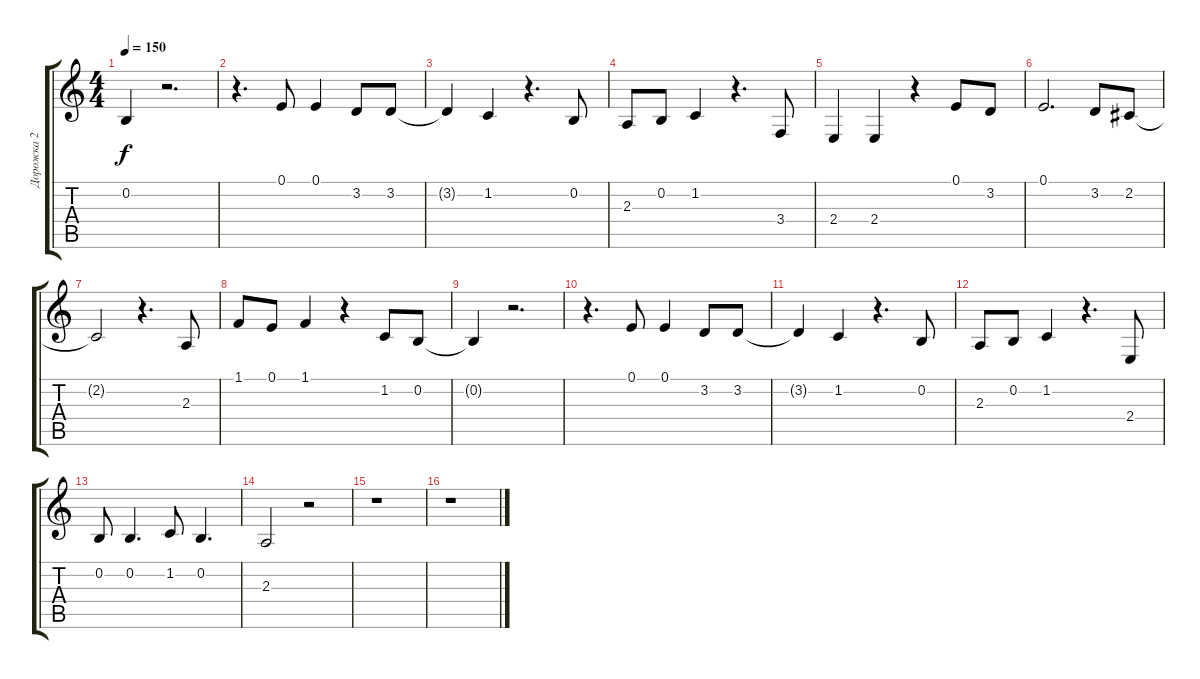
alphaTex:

\track ("Дорожка 2" "Дорожка 2") {instrument oboe}
\staff {score tabs}
\tuning (E4 B3 G3 D3 A2 E2) {hide}
\ts (4 4)
\tempo 150
\clef g2
\ks c
0.2{t}.4{dy f} r.2{d} |
r.4{d} 0.1.8 0.1.4 3.2.8 3.2.8 |
3.2{t}.4 1.2.4 r.4{d} 0.2.8 |
2.3.8 0.2.8 1.2.4 r.4{d} 3.4.8 |
2.4.4 2.4.4 r.4 0.1.8 3.2.8 |
0.1.2{d} 3.2.8 2.2.8 |
2.2{t}.2 r.4{d} 2.3.8 |
1.1.8 0.1.8 1.1.4 r.4 1.2.8 0.2.8 |
0.2{t}.4 r.2{d} |
r.4{d} 0.1.8 0.1.4 3.2.8 3.2.8 |
3.2{t}.4 1.2.4 r.4{d} 0.2.8 |
2.3.8 0.2.8 1.2.4 r.4{d} 2.4.8 |
0.2.8 0.2.4{d} 1.2.8 0.2.4{d} |
2.3.2 r.2 |
r.1 |
r.1
